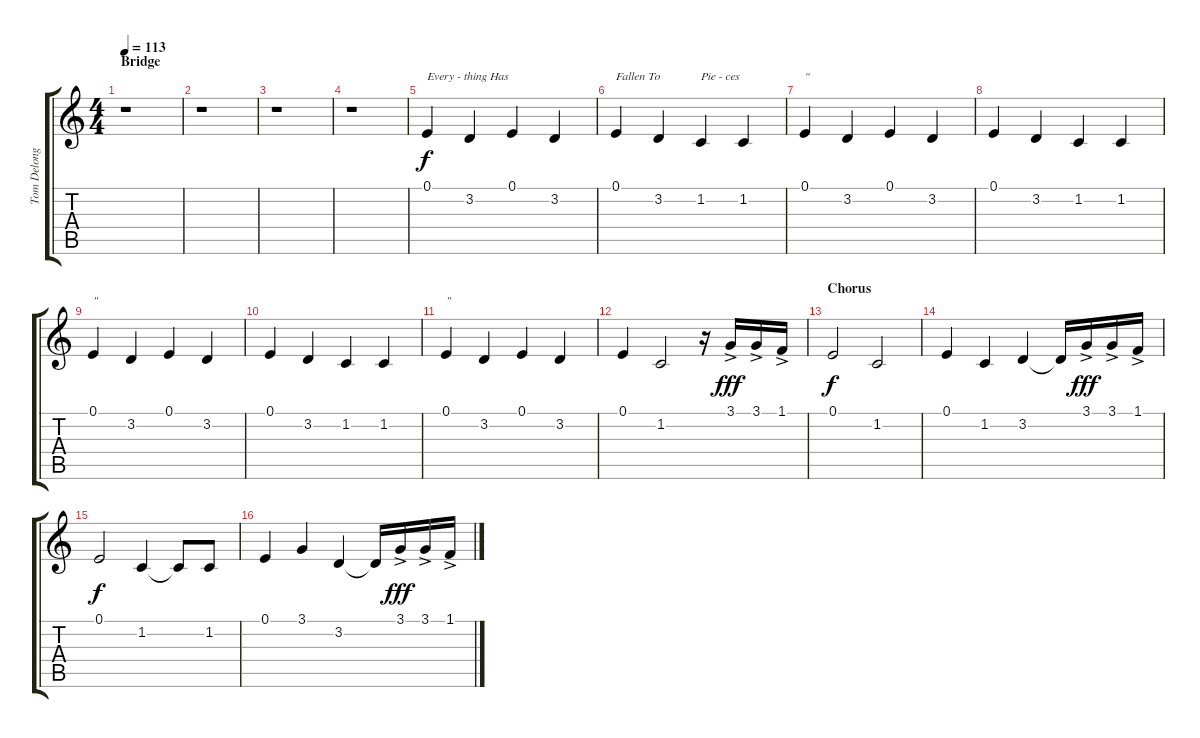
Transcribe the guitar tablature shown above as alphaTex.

\track ("Tom Delonge (Vocals)" "Tom Delong") {instrument tenorsax}
\staff {score tabs}
\tuning (E4 B3 G3 D3 A2 E2) {hide}
\ts (4 4)
\section ("" "Bridge")
\tempo 113
\clef g2
\ks c
r.1{dy f} |
r.1 |
r.1 |
r.1 |
0.1.4{txt "Every - thing Has"} 3.2.4 0.1.4 3.2.4 |
0.1.4{txt "Fallen To"} 3.2.4 1.2.4{txt "Pie - ces"} 1.2.4 |
0.1.4{txt "\""} 3.2.4 0.1.4 3.2.4 |
0.1.4 3.2.4 1.2.4 1.2.4 |
0.1.4{txt "\""} 3.2.4 0.1.4 3.2.4 |
0.1.4 3.2.4 1.2.4 1.2.4 |
0.1.4{txt "\""} 3.2.4 0.1.4 3.2.4 |
0.1.4 1.2.2 r.16 3.1{ac}.16{dy fff} 3.1{ac}.16 1.1{ac}.16 |
\section ("" "Chorus")
0.1.2{dy f} 1.2.2 |
0.1.4 1.2.4 3.2.4 3.2{t}.16 3.1{ac}.16{dy fff} 3.1{ac}.16 1.1{ac}.16 |
0.1.2{dy f} 1.2.4 1.2{t}.8 1.2.8 |
0.1.4 3.1.4 3.2.4 3.2{t}.16 3.1{ac}.16{dy fff} 3.1{ac}.16 1.1{ac}.16
